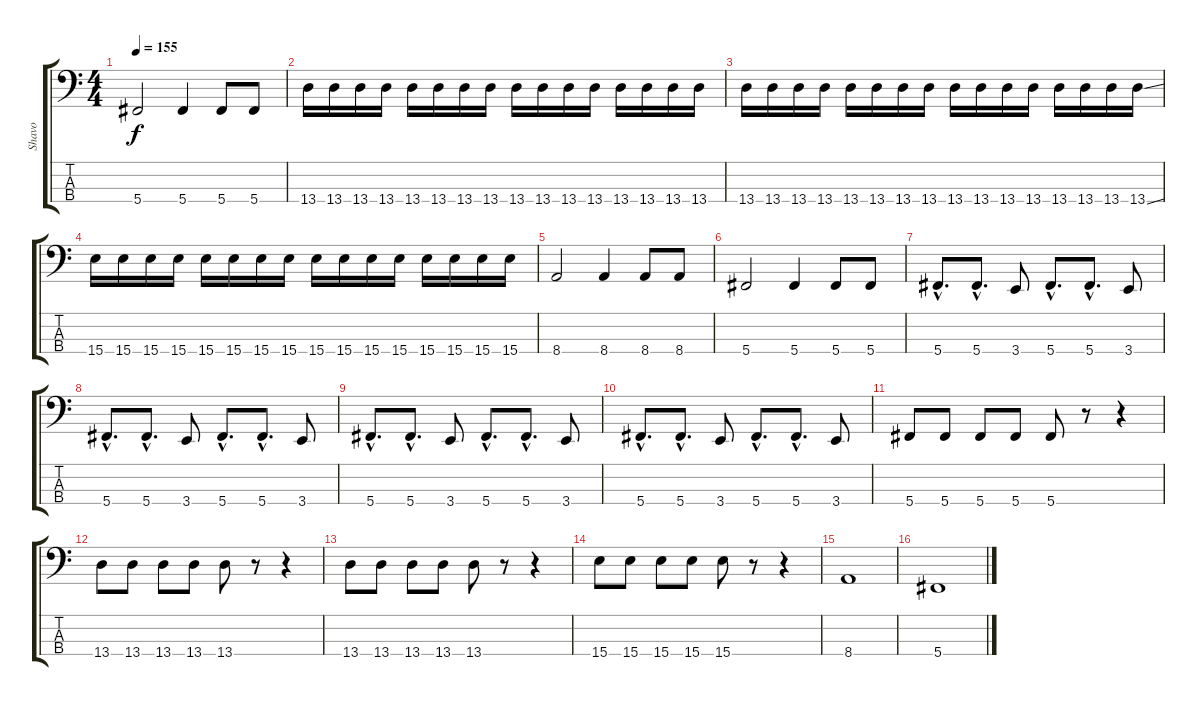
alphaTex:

\track ("Shavo" "Shavo") {instrument electricbassfinger}
\staff {score tabs}
\tuning (Gb2 Db2 Ab1 Db1) {hide}
\ts (4 4)
\tempo 155
\clef f4
\ks c
5.4.2{dy f} 5.4.4 5.4.8 5.4.8 |
13.4.16 13.4.16 13.4.16 13.4.16 13.4.16 13.4.16 13.4.16 13.4.16 13.4.16 13.4.16 13.4.16 13.4.16 13.4.16 13.4.16 13.4.16 13.4.16 |
13.4.16 13.4.16 13.4.16 13.4.16 13.4.16 13.4.16 13.4.16 13.4.16 13.4.16 13.4.16 13.4.16 13.4.16 13.4.16 13.4.16 13.4.16 13.4{ss}.16 |
15.4.16 15.4.16 15.4.16 15.4.16 15.4.16 15.4.16 15.4.16 15.4.16 15.4.16 15.4.16 15.4.16 15.4.16 15.4.16 15.4.16 15.4.16 15.4.16 |
8.4.2 8.4.4 8.4.8 8.4.8 |
5.4.2 5.4.4 5.4.8 5.4.8 |
5.4{hac}.8{d} 5.4{hac}.8{d} 3.4.8 5.4{hac}.8{d} 5.4{hac}.8{d} 3.4.8 |
5.4{hac}.8{d} 5.4{hac}.8{d} 3.4.8 5.4{hac}.8{d} 5.4{hac}.8{d} 3.4.8 |
5.4{hac}.8{d} 5.4{hac}.8{d} 3.4.8 5.4{hac}.8{d} 5.4{hac}.8{d} 3.4.8 |
5.4{hac}.8{d} 5.4{hac}.8{d} 3.4.8 5.4{hac}.8{d} 5.4{hac}.8{d} 3.4.8 |
5.4.8 5.4.8 5.4.8 5.4.8 5.4.8 r.8 r.4 |
13.4.8 13.4.8 13.4.8 13.4.8 13.4.8 r.8 r.4 |
13.4.8 13.4.8 13.4.8 13.4.8 13.4.8 r.8 r.4 |
15.4.8 15.4.8 15.4.8 15.4.8 15.4.8 r.8 r.4 |
8.4.1 |
5.4.1
